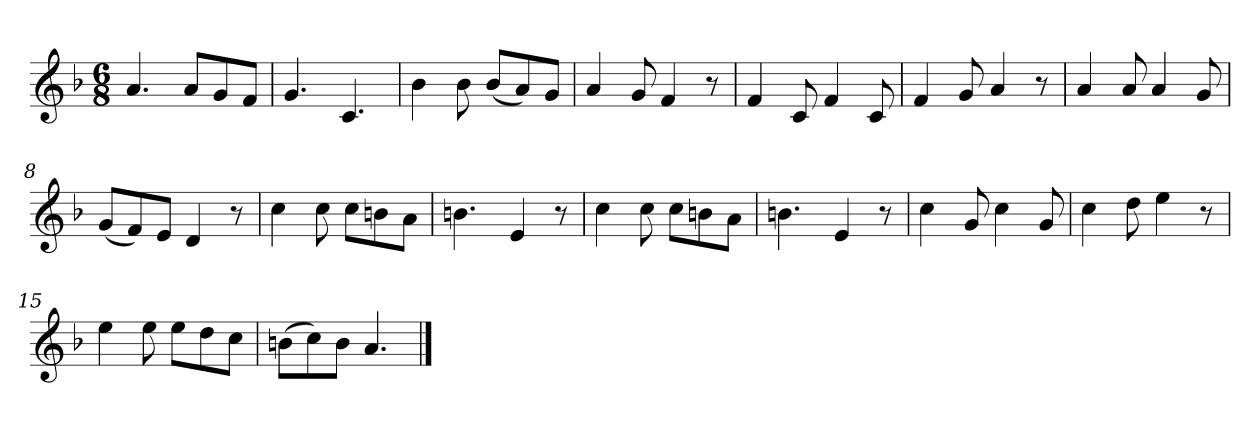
**kern
*part1
*staff1
*k[b-]
*M6/8
*MM120
=1
4.a
8aL
8g
8fJ
=2
4.g
4.c
=3
4b-
8b-
(8b-L
8a)
8gJ
=4
4a
8g
4f
8r
=5
4f
8c
4f
8c
=6
4f
8g
4a
8r
=7
4a
8a
4a
8g
=8
(8gL
8f)
8eJ
4d
8r
=9
4cc
8cc
8ccL
8bn
8aJ
=10
4.bn
4e
8r
=11
4cc
8cc
8ccL
8bn
8aJ
=12
4.bn
4e
8r
=13
4cc
8g
4cc
8g
=14
4cc
8dd
4ee
8r
=15
4ee
8ee
8eeL
8dd
8ccJ
=16
(8bnL
8cc)
8bJ
4.a
==
*-
